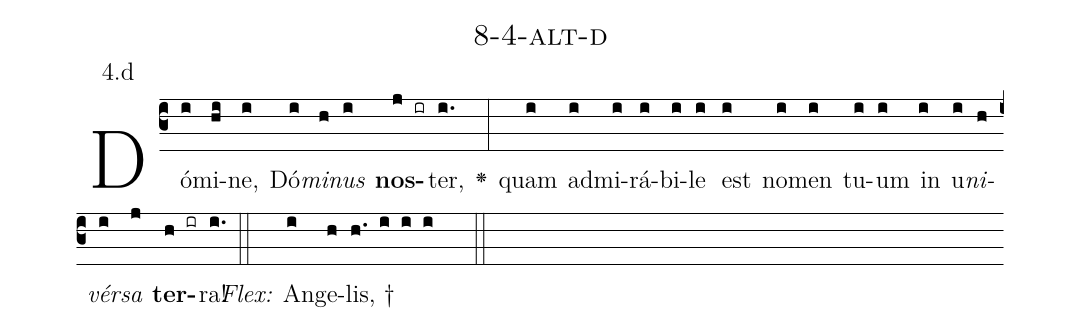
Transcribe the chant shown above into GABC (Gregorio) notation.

name: 8-4-alt-d;
annotation: 4.d;
%%
(c3)Dó(i)mi(hi)ne,(i) Dó(i)<i>mi</i>(h)<i>nus</i>(i) <b>nos</b>(j ir)ter,(i.) <v>\greheightstar</v>(:) quam(i) ad(i)mi(i)rá(i)bi(i)le(i) est(i) no(i)men(i) tu(i)um(i) in(i) u(i)<i>ni</i>(h)<i>vér</i>(i)<i>sa</i>(j) <b>ter</b>(h ir)ra!(i.) (::)
<i>Flex:</i>()  An(i)ge(h)lis, †(h. i i i  ::)

%E(i) u(h) o(i) u(j) a(h) e.(i.) (::)
